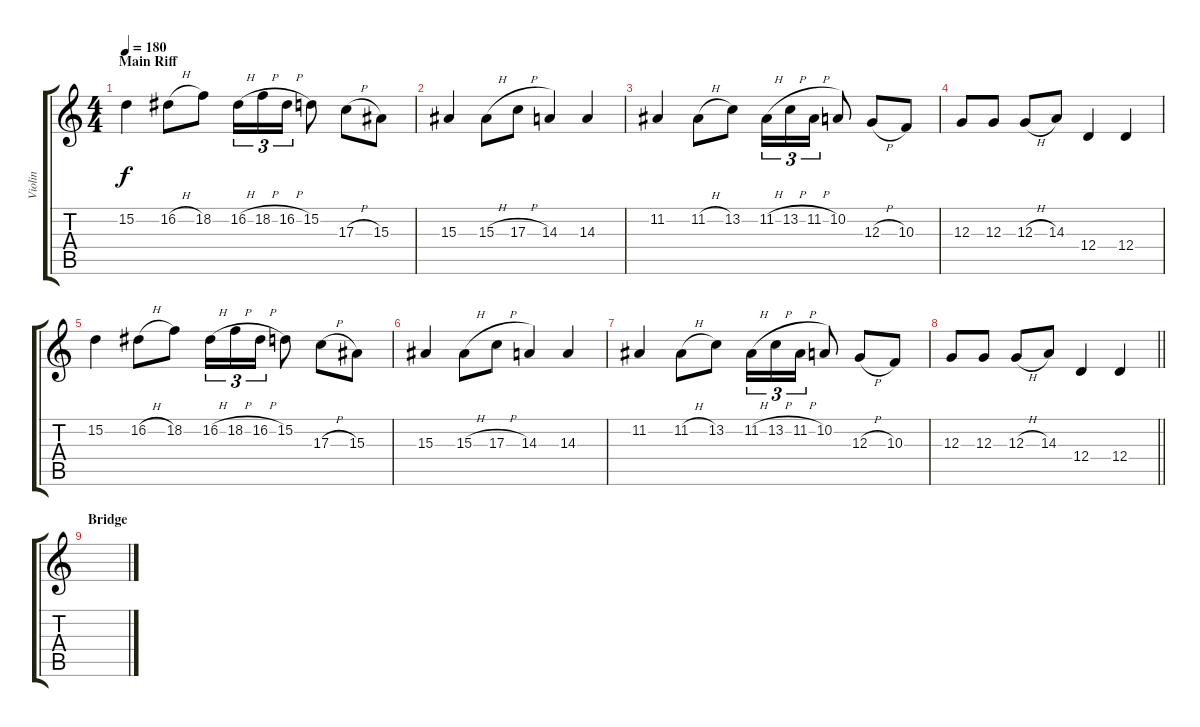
\track ("Violin" "Violin") {instrument violin}
\staff {score tabs}
\tuning (E4 B3 G3 D3 A2 E2) {hide}
\ts (4 4)
\section ("" "Main Riff")
\tempo 180
\clef g2
\ks c
15.2.4{dy f} 16.2{h}.8 18.2.8 16.2{h}.16{tu (3 2)} 18.2{h}.16{tu (3 2)} 16.2{h}.16{tu (3 2)} 15.2.8 17.3{h}.8 15.3.8 |
15.3.4 15.3{h}.8 17.3{h}.8 14.3.4 14.3.4 |
11.2.4 11.2{h}.8 13.2.8 11.2{h}.16{tu (3 2)} 13.2{h}.16{tu (3 2)} 11.2{h}.16{tu (3 2)} 10.2.8 12.3{h}.8 10.3.8 |
12.3.8 12.3.8 12.3{h}.8 14.3.8 12.4.4 12.4.4 |
15.2.4 16.2{h}.8 18.2.8 16.2{h}.16{tu (3 2)} 18.2{h}.16{tu (3 2)} 16.2{h}.16{tu (3 2)} 15.2.8 17.3{h}.8 15.3.8 |
15.3.4 15.3{h}.8 17.3{h}.8 14.3.4 14.3.4 |
11.2.4 11.2{h}.8 13.2.8 11.2{h}.16{tu (3 2)} 13.2{h}.16{tu (3 2)} 11.2{h}.16{tu (3 2)} 10.2.8 12.3{h}.8 10.3.8 |
\barLineRight lightlight
12.3.8 12.3.8 12.3{h}.8 14.3.8 12.4.4 12.4.4 |
\section ("" "Bridge")
